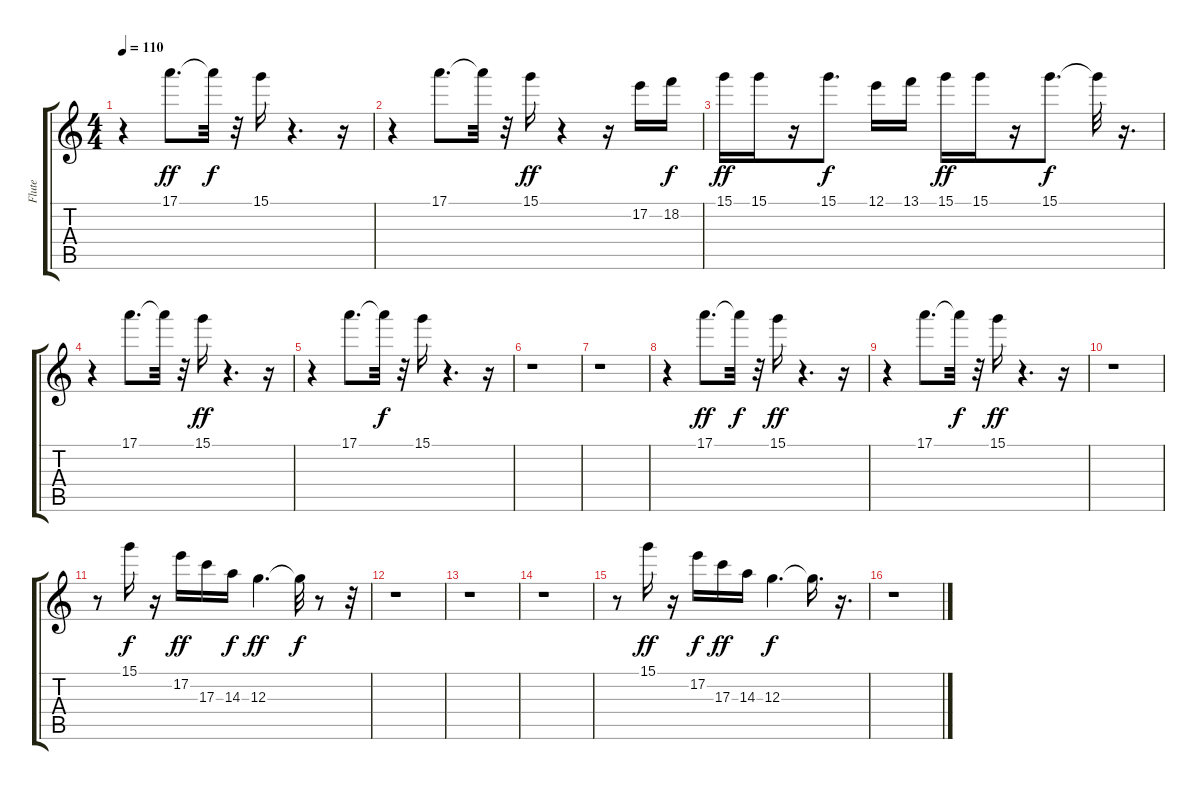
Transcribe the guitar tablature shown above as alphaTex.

\track ("Flute   " "Flute   ") {instrument acousticguitarsteel}
\staff {score tabs}
\tuning (E4 B3 G3 D3 A2 E2) {hide}
\ts (4 4)
\tempo 110
\clef g2
\ks c
r.4{dy ff} 17.1.8{d} 17.1{t}.32{dy f} r.32 15.1.16 r.4{d} r.16 |
r.4 17.1.8{d} 17.1{t}.32 r.32 15.1.16{dy ff} r.4 r.16 17.2.16 18.2.16{dy f} |
15.1.16{dy ff} 15.1.16 r.16 15.1.8{d dy f} 12.1.16 13.1.16 15.1.16{dy ff} 15.1.16 r.16 15.1.8{d dy f} 15.1{t}.32 r.16{d} |
r.4 17.1.8{d} 17.1{t}.32 r.32 15.1.16{dy ff} r.4{d} r.16 |
r.4 17.1.8{d} 17.1{t}.32{dy f} r.32 15.1.16 r.4{d} r.16 |
r.1 |
r.1 |
r.4 17.1.8{d dy ff} 17.1{t}.32{dy f} r.32 15.1.16{dy ff} r.4{d} r.16 |
r.4 17.1.8{d} 17.1{t}.32{dy f} r.32 15.1.16{dy ff} r.4{d} r.16 |
r.1 |
r.8 15.1.16{dy f} r.16 17.2.16{dy ff} 17.3.16 14.3.16{dy f} 12.3.4{d dy ff} 12.3{t}.32{dy f} r.8 r.32 |
r.1 |
r.1 |
r.1 |
r.8 15.1.16{dy ff} r.16 17.2.16{dy f} 17.3.16{dy ff} 14.3.16 12.3.4{d dy f} 12.3{t}.16{d} r.16{d} |
r.1
